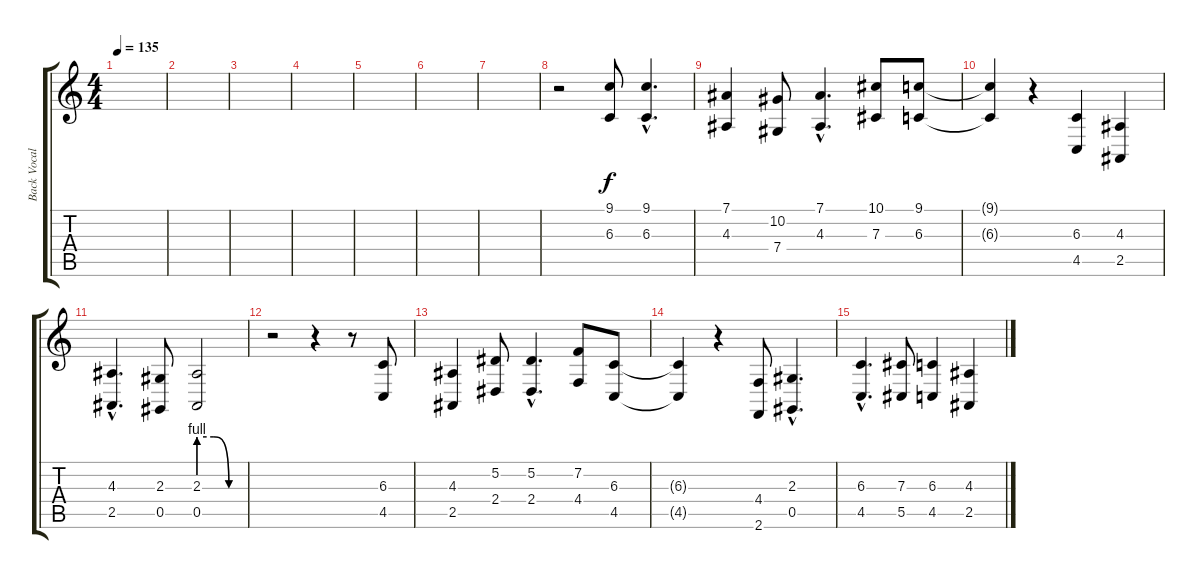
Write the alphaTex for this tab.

\track ("Back Vocal" "Back Vocal") {instrument synthbrass2}
\staff {score tabs}
\tuning (Eb4 Bb3 Gb3 Db3 Ab2 Eb2) {hide}
\ts (4 4)
\tempo 135
\clef g2
\ks c
|
|
|
|
|
|
|
r.2 (9.1 6.3).8{dy f} (9.1{hac} 6.3{hac}).4{d} |
(7.1 4.3).4 (10.2 7.4).8 (7.1{hac} 4.3{hac}).4{d} (10.1 7.3).8 (9.1 6.3).8 |
(9.1{t} 6.3{t}).4 r.4 (6.3 4.5).4 (4.3 2.5).4 |
(4.3{hac} 2.5{hac}).4{d} (2.3 0.5).8 (2.3{be (custom 0 4 20 4 40 0 60 0)} 0.5{be (custom 0 4 20 4 40 0 60 0)}).2 |
r.2 r.4 r.8 (6.3 4.5).8 |
(4.3 2.5).4 (5.2 2.4).8 (5.2{hac} 2.4{hac}).4{d} (7.2 4.4).8 (6.3 4.5).8 |
(6.3{t} 4.5{t}).4 r.4 (4.4 2.6).8 (2.3{hac} 0.5{hac}).4{d} |
(6.3{hac} 4.5{hac}).4{d} (7.3 5.5).8 (6.3 4.5).4 (4.3 2.5).4
